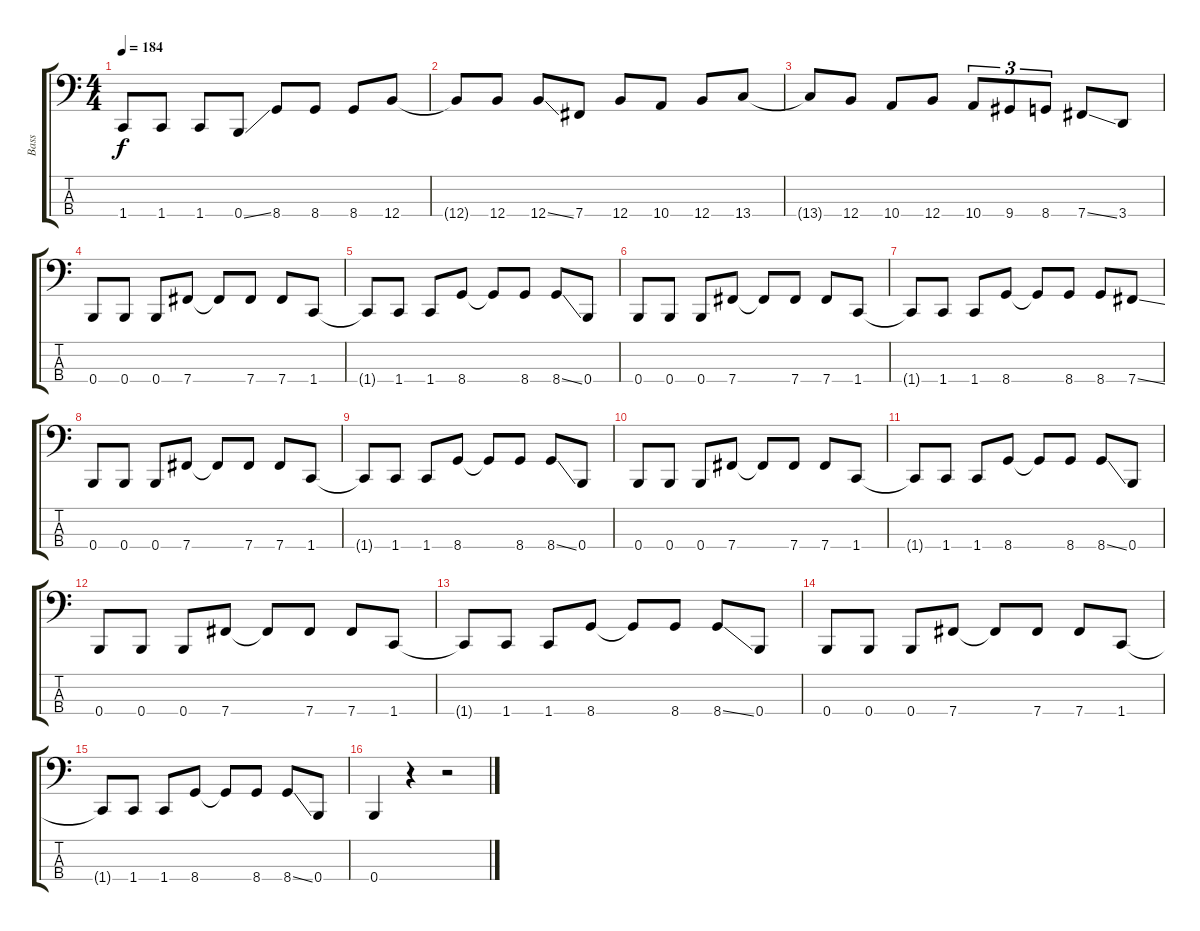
\track ("Bass" "Bass") {instrument electricbassfinger}
\staff {score tabs}
\tuning (E2 B1 Gb1 B0) {hide}
\ts (4 4)
\tempo 184
\clef f4
\ks c
1.4{t}.8{dy f} 1.4.8 1.4.8 0.4{ss}.8 8.4.8 8.4.8 8.4.8 12.4.8 |
12.4{t}.8 12.4.8 12.4{ss}.8 7.4.8 12.4.8 10.4.8 12.4.8 13.4.8 |
13.4{t}.8 12.4.8 10.4.8 12.4.8 10.4.8{tu (3 2)} 9.4.8{tu (3 2)} 8.4.8{tu (3 2)} 7.4{ss}.8 3.4.8 |
0.4.8 0.4.8 0.4.8 7.4.8 7.4{t}.8 7.4.8 7.4.8 1.4.8 |
1.4{t}.8 1.4.8 1.4.8 8.4.8 8.4{t}.8 8.4.8 8.4{ss}.8 0.4.8 |
0.4.8 0.4.8 0.4.8 7.4.8 7.4{t}.8 7.4.8 7.4.8 1.4.8 |
1.4{t}.8 1.4.8 1.4.8 8.4.8 8.4{t}.8 8.4.8 8.4.8 7.4{ss}.8 |
0.4.8 0.4.8 0.4.8 7.4.8 7.4{t}.8 7.4.8 7.4.8 1.4.8 |
1.4{t}.8 1.4.8 1.4.8 8.4.8 8.4{t}.8 8.4.8 8.4{ss}.8 0.4.8 |
0.4.8 0.4.8 0.4.8 7.4.8 7.4{t}.8 7.4.8 7.4.8 1.4.8 |
1.4{t}.8 1.4.8 1.4.8 8.4.8 8.4{t}.8 8.4.8 8.4{ss}.8 0.4.8 |
0.4.8 0.4.8 0.4.8 7.4.8 7.4{t}.8 7.4.8 7.4.8 1.4.8 |
1.4{t}.8 1.4.8 1.4.8 8.4.8 8.4{t}.8 8.4.8 8.4{ss}.8 0.4.8 |
0.4.8 0.4.8 0.4.8 7.4.8 7.4{t}.8 7.4.8 7.4.8 1.4.8 |
1.4{t}.8 1.4.8 1.4.8 8.4.8 8.4{t}.8 8.4.8 8.4{ss}.8 0.4.8 |
0.4.4 r.4 r.2
